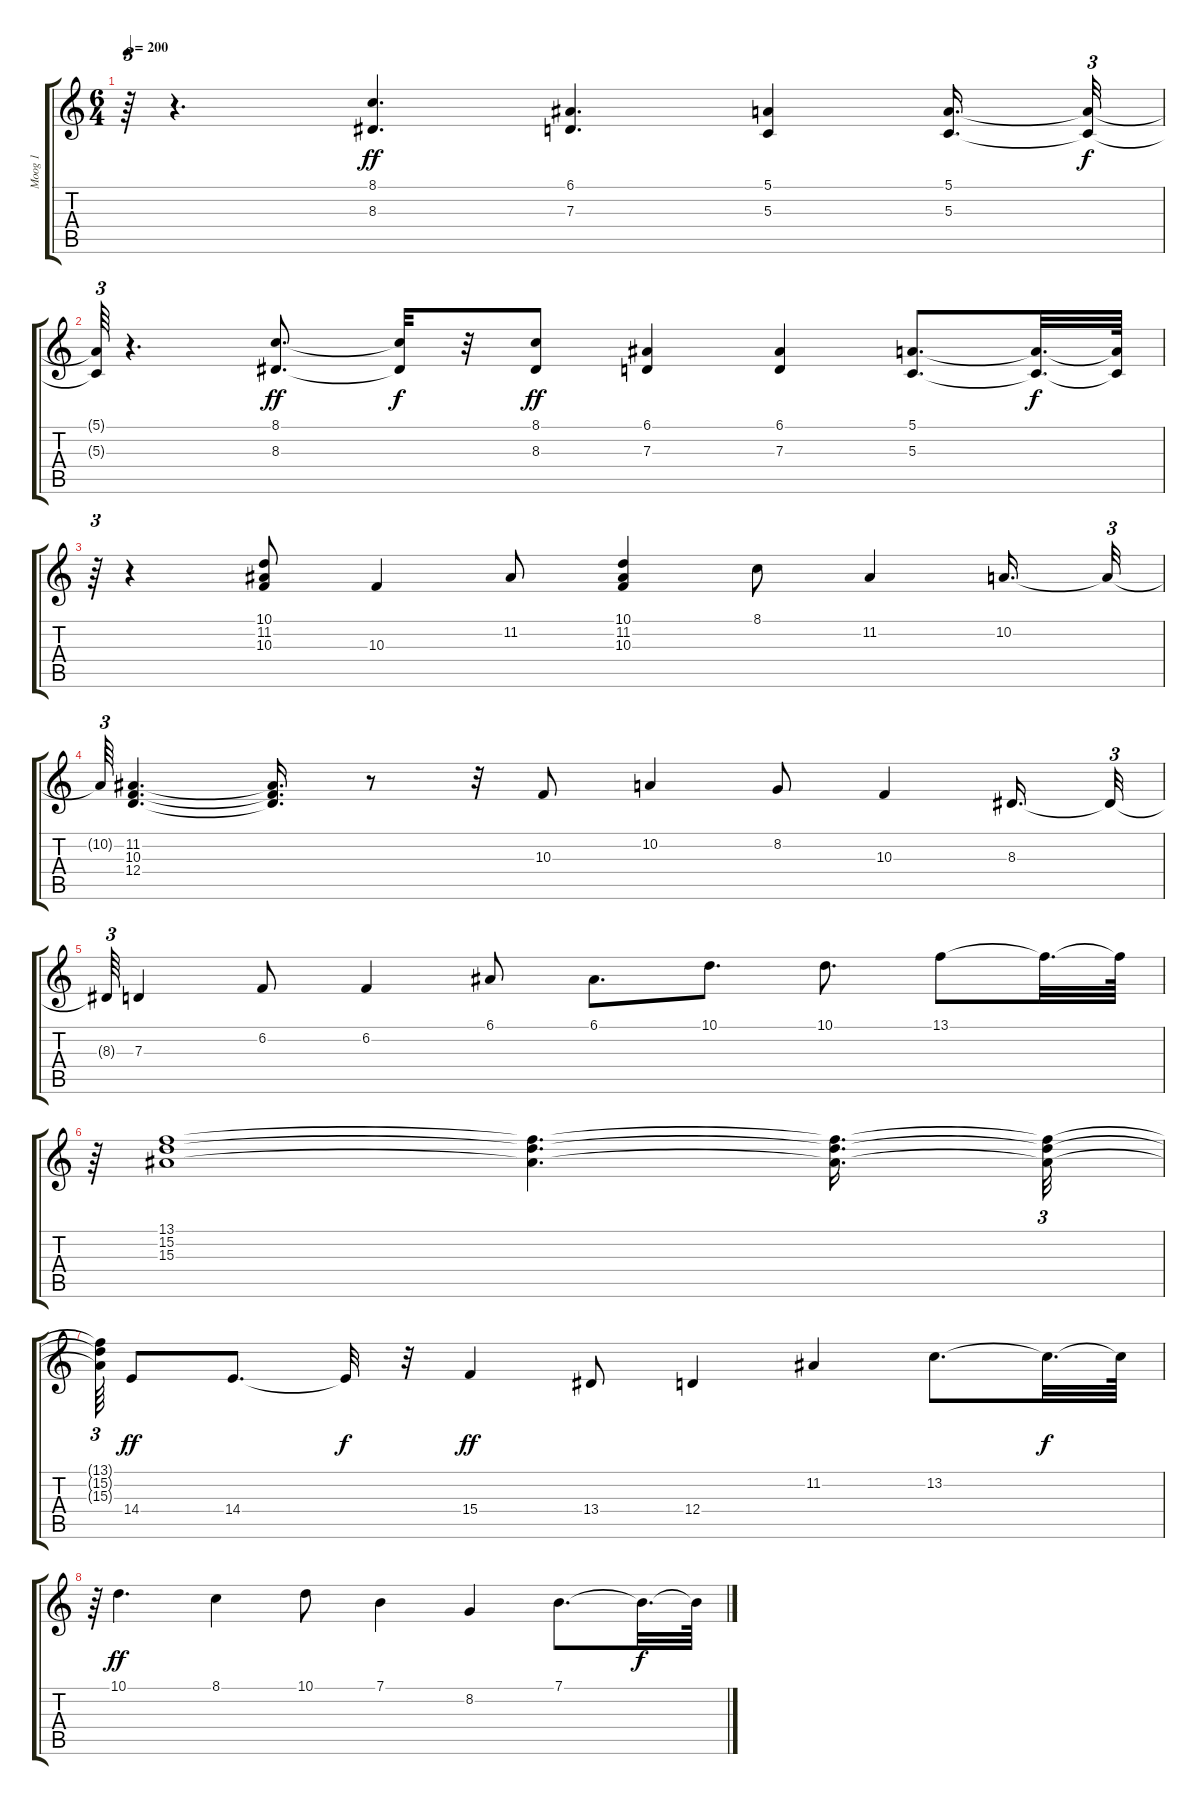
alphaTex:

\track ("Moog 1" "Moog 1") {instrument lead2sawtooth}
\staff {score tabs}
\tuning (E4 B3 G3 D3 A2 E2) {hide}
\ts (6 4)
\tempo 200
\clef g2
\ks c
r.64{tu (3 2) dy f} r.4{d} (8.1 8.3).4{d dy ff} (6.1 7.3).4{d} (5.1 5.3).4 (5.1 5.3).16{d} (5.1{t} 5.3{t}).32{tu (3 2) dy f} |
(5.1{t} 5.3{t}).64{tu (3 2)} r.4{d} (8.1 8.3).8{d dy ff} (8.1{t} 8.3{t}).32{dy f} r.32 (8.1 8.3).8{dy ff} (6.1 7.3).4 (6.1 7.3).4 (5.1 5.3).8{d} (5.1{t} 5.3{t}).32{d dy f} (5.1{t} 5.3{t}).64 |
r.64{tu (3 2)} r.4 (10.1 11.2 10.3).8 10.3.4 11.2.8 (10.1 11.2 10.3).4 8.1.8 11.2.4 10.2.16{d} 10.2{t}.32{tu (3 2)} |
10.2{t}.64{tu (3 2)} (11.2 10.3 12.4).4{d} (11.2{t} 10.3{t} 12.4{t}).16{d} r.8 r.32 10.3.8 10.2.4 8.2.8 10.3.4 8.3.16{d} 8.3{t}.32{tu (3 2)} |
8.3{t}.64{tu (3 2)} 7.3.4 6.2.8 6.2.4 6.1.8 6.1.8{d} 10.1.8{d} 10.1.8{d} 13.1.8 13.1{t}.32{d} 13.1{t}.64 |
r.64{tu (3 2)} (13.1 15.2 15.3).1 (13.1{t} 15.2{t} 15.3{t}).4{d} (13.1{t} 15.2{t} 15.3{t}).16{d} (13.1{t} 15.2{t} 15.3{t}).32{tu (3 2)} |
(13.1{t} 15.2{t} 15.3{t}).64{tu (3 2)} 14.4.8{dy ff} 14.4.8{d} 14.4{t}.32{dy f} r.32 15.4.4{dy ff} 13.4.8 12.4.4 11.2.4 13.2.8{d} 13.2{t}.32{d dy f} 13.2{t}.64 |
r.64{tu (3 2)} 10.1.4{d dy ff} 8.1.4 10.1.8 7.1.4 8.2.4 7.1.8{d} 7.1{t}.32{d dy f} 7.1{t}.64
